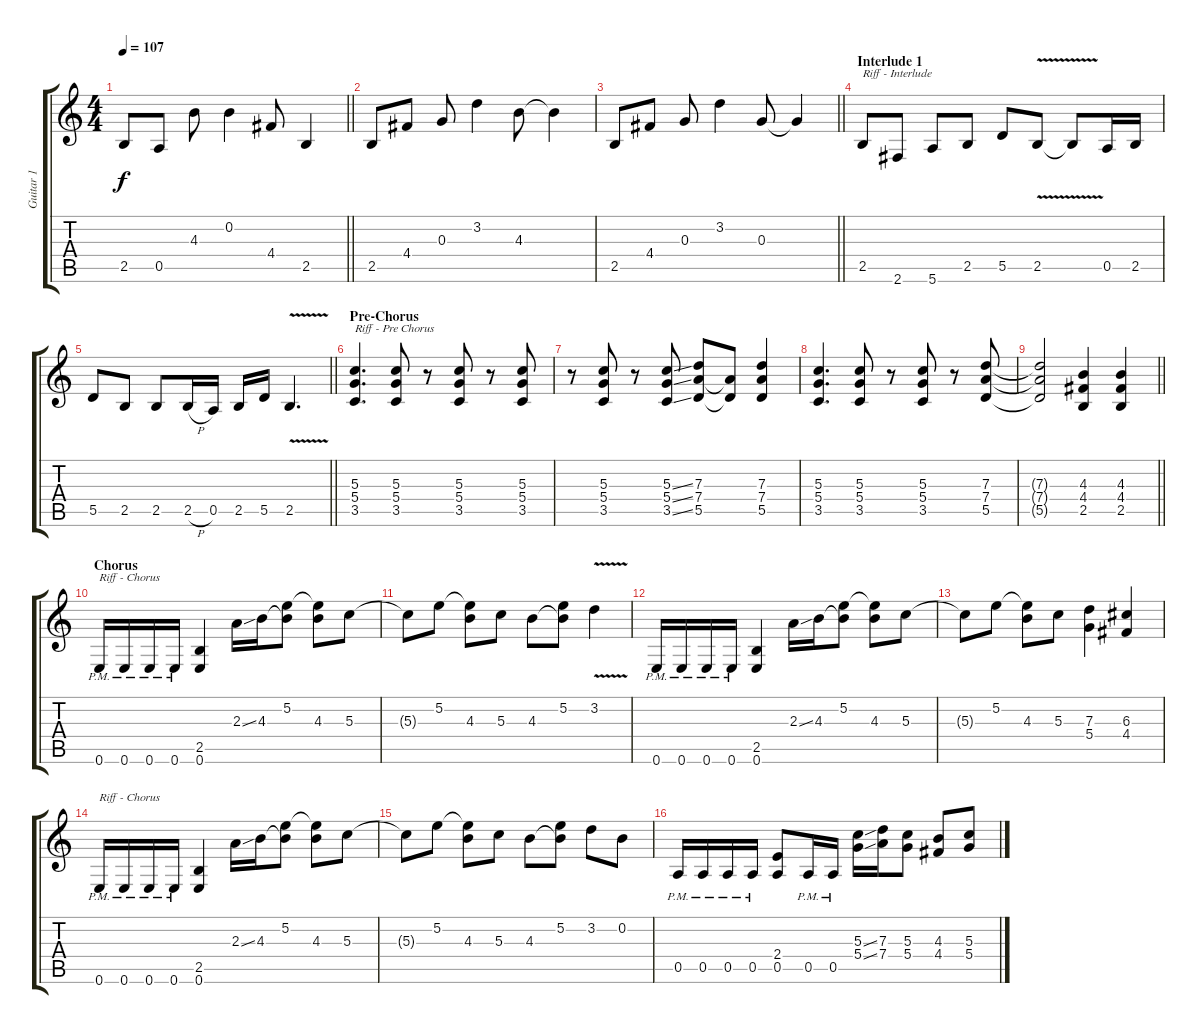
\track ("Guitar 1" "Guitar 1") {instrument overdrivenguitar}
\staff {score tabs}
\tuning (E4 B3 G3 D3 A2 E2) {hide}
\ts (4 4)
\tempo 107
\clef g2
\barLineRight lightlight
\ks c
2.5.8{dy f} 0.5.8 4.3.8 0.2.4 4.4.8 2.5.4 |
2.5.8 4.4.8 0.3.8 3.2.4 4.3.8 4.3{t}.4 |
\barLineRight lightlight
2.5.8 4.4.8 0.3.8 3.2.4 0.3.8 0.3{t}.4 |
\section ("" "Interlude 1")
2.5.8{txt "Riff - Interlude" volume 13 instrument overdrivenguitar} 2.6.8 5.6.8 2.5.8 5.5.8 2.5{v}.8 2.5{t}.8 0.5.16 2.5.16 |
\barLineRight lightlight
5.5.8 2.5.8 2.5.8 2.5{h}.16 0.5.16 2.5.16 5.5.16 2.5{v}.4{d} |
\section ("" "Pre-Chorus")
(5.3 5.4 3.5).4{d txt "Riff - Pre Chorus"} (5.3 5.4 3.5).8 r.8 (5.3 5.4 3.5).8 r.8 (5.3 5.4 3.5).8 |
r.8 (5.3 5.4 3.5).8 r.8 (5.3{ss} 5.4{ss} 3.5{ss}).8 (7.3 7.4 5.5).8 (7.4{t} 5.5{t}).8 (7.3 7.4 5.5).4 |
(5.3 5.4 3.5).4{d} (5.3 5.4 3.5).8 r.8 (5.3 5.4 3.5).8 r.8 (7.3 7.4 5.5).8 |
\barLineRight lightlight
(7.3{t} 7.4{t} 5.5{t}).2 (4.3 4.4 2.5).4 (4.3 4.4 2.5).4 |
\section ("" "Chorus")
0.6{pm}.16{txt "Riff - Chorus"} 0.6{pm}.16 0.6{pm}.16 0.6{pm}.16 (2.5 0.6).4 2.3{ss}.16 4.3.16 (5.2 4.3{t}).8 (5.2{t} 4.3).8 5.3.8 |
5.3{t}.8 5.2.8 (5.2{t} 4.3).8 5.3.8 4.3.8 (5.2 4.3{t}).8 3.2{v}.4 |
0.6{pm}.16 0.6{pm}.16 0.6{pm}.16 0.6{pm}.16 (2.5 0.6).4 2.3{ss}.16 4.3.16 (5.2 4.3{t}).8 (5.2{t} 4.3).8 5.3.8 |
5.3{t}.8 5.2.8 (5.2{t} 4.3).8 5.3.8 (7.3 5.4).4 (6.3 4.4).4 |
0.6{pm}.16{txt "Riff - Chorus"} 0.6{pm}.16 0.6{pm}.16 0.6{pm}.16 (2.5 0.6).4 2.3{ss}.16 4.3.16 (5.2 4.3{t}).8 (5.2{t} 4.3).8 5.3.8 |
5.3{t}.8 5.2.8 (5.2{t} 4.3).8 5.3.8 4.3.8 (5.2 4.3{t}).8 3.2.8 0.2.8 |
0.5{pm}.16 0.5{pm}.16 0.5{pm}.16 0.5{pm}.16 (2.4 0.5).8 0.5{pm}.16 0.5{pm}.16 (5.3{ss} 5.4{ss}).16 (7.3 7.4).16 (5.3 5.4).8 (4.3 4.4).8 (5.3 5.4).8
